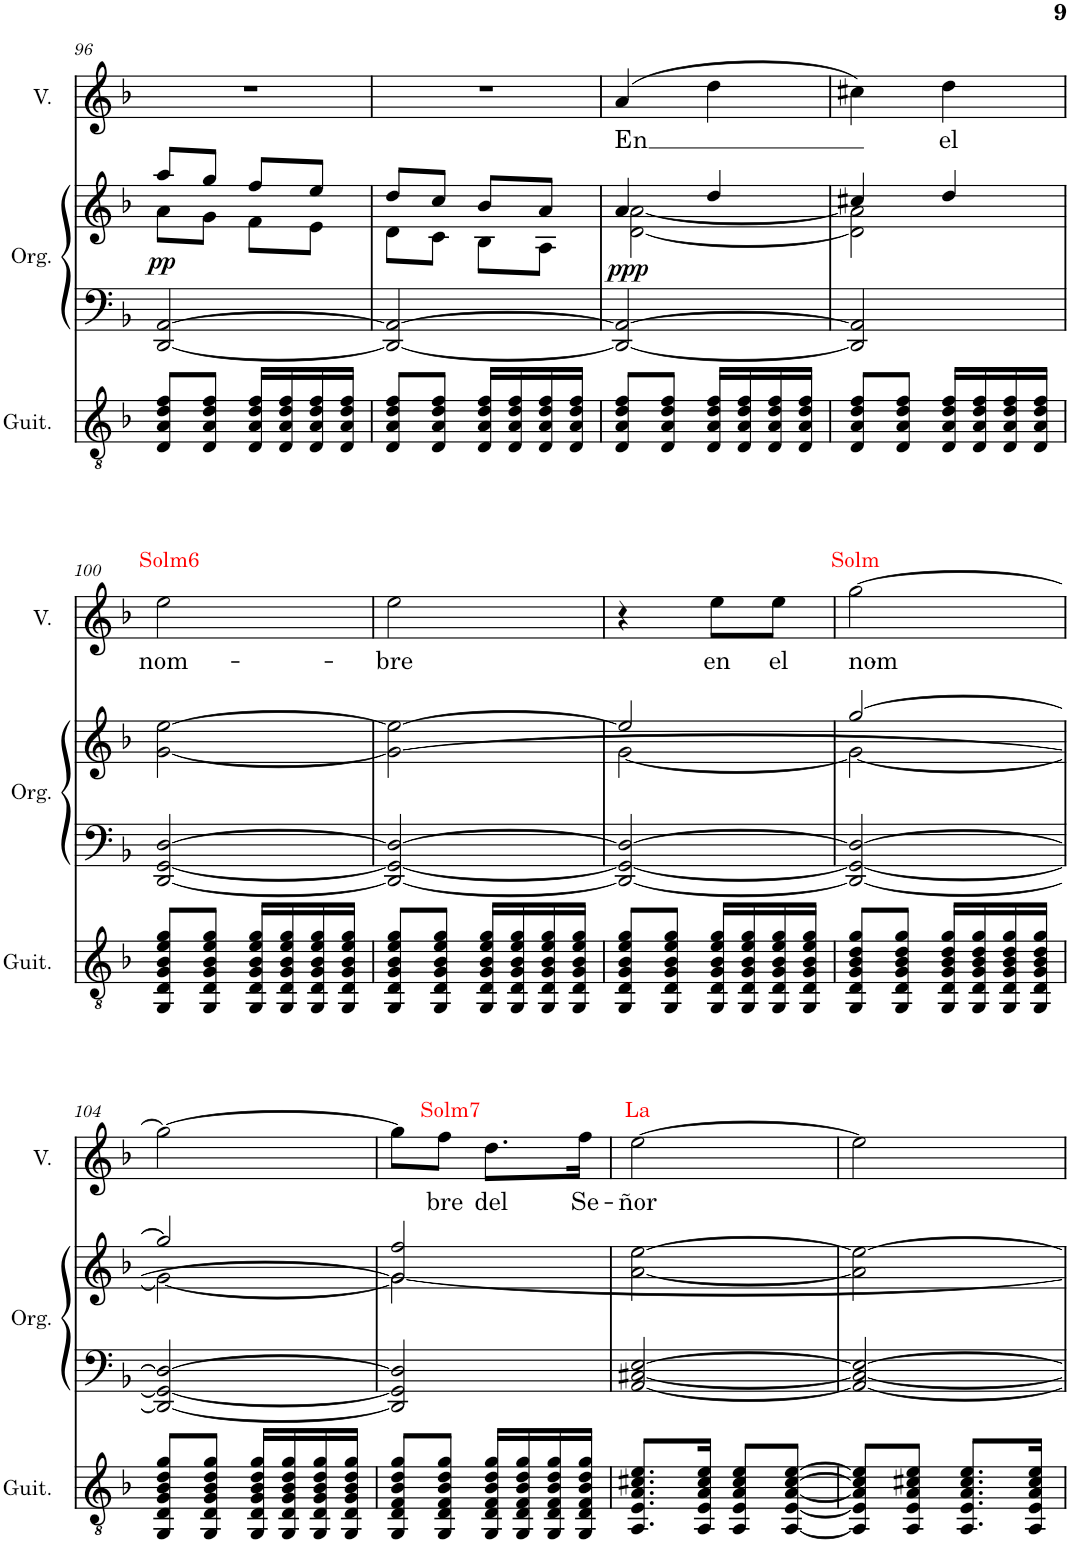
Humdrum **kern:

**kern	**kern	**kern	**dynam	**kern	**text	**text
*part3	*part2	*part2	*part2	*part1	*part1	*part1
*staff4	*staff3	*staff2	*staff2/3	*staff1	*staff1	*staff1
*I"Guitarra clásica	*I"Órgano	*	*	*I"Voz	*	*
*I'Guit.	*	*	*	*I'V.	*	*
!!LO:PB:g=z
*clefGv2	*clefF4	*clefG2	*	*clefG2	*	*
*k[b-]	*k[b-]	*k[b-]	*	*k[b-]	*	*
*M2/4	*M2/4	*M2/4	*	*M2/4	*	*
=96	=96	=96	=96	=96	=96	=96
*	*	*^	*	*	*	*
!	!	!	!	!LO:DY:b	!	!	!
8D/ 8A/ 8d/ 8f/L	[2DD/ [2AA/	8aa/L	8a\L	pp	2r	.	.
8D/ 8A/ 8d/ 8f/J	.	8gg/J	8g\J	.	.	.	.
16D/ 16A/ 16d/ 16f/LL	.	8ff/L	8f\L	.	.	.	.
16D/ 16A/ 16d/ 16f/	.	.	.	.	.	.	.
16D/ 16A/ 16d/ 16f/	.	8ee/J	8e\J	.	.	.	.
16D/ 16A/ 16d/ 16f/JJ	.	.	.	.	.	.	.
=97	=97	=97	=97	=97	=97	=97	=97
8D/ 8A/ 8d/ 8f/L	2DD/_ 2AA/_	8dd/L	8d\L	.	2r	.	.
8D/ 8A/ 8d/ 8f/J	.	8cc/J	8c\J	.	.	.	.
16D/ 16A/ 16d/ 16f/LL	.	8b-/L	8B-\L	.	.	.	.
16D/ 16A/ 16d/ 16f/	.	.	.	.	.	.	.
16D/ 16A/ 16d/ 16f/	.	8a/J	8A\J	.	.	.	.
16D/ 16A/ 16d/ 16f/JJ	.	.	.	.	.	.	.
=98	=98	=98	=98	=98	=98	=98	=98
!	!	!	!	!LO:DY:b	!	!LO:LY:b	!
8D/ 8A/ 8d/ 8f/L	2DD/_ 2AA/_	4a/	[2d\ [2a\	ppp	(4a/	-En	.
8D/ 8A/ 8d/ 8f/J	.	.	.	.	.	.	.
16D/ 16A/ 16d/ 16f/LL	.	4dd/	.	.	4dd\	.	.
16D/ 16A/ 16d/ 16f/	.	.	.	.	.	.	.
16D/ 16A/ 16d/ 16f/	.	.	.	.	.	.	.
16D/ 16A/ 16d/ 16f/JJ	.	.	.	.	.	.	.
=99	=99	=99	=99	=99	=99	=99	=99
8D/ 8A/ 8d/ 8f/L	2DD/] 2AA/]	4cc#X/	2d\] 2a\]	.	4cc#X\)	.	.
8D/ 8A/ 8d/ 8f/J	.	.	.	.	.	.	.
!	!	!	!	!	!	!LO:LY:b	!
16D/ 16A/ 16d/ 16f/LL	.	4dd/	.	.	4dd\	el	.
16D/ 16A/ 16d/ 16f/	.	.	.	.	.	.	.
16D/ 16A/ 16d/ 16f/	.	.	.	.	.	.	.
16D/ 16A/ 16d/ 16f/JJ	.	.	.	.	.	.	.
*	*	*v	*v	*	*	*	*
!!LO:LB:g=z
=100	=100	=100	=100	=100	=100	=100
!	!	!	!	!	!LO:LY:b	!LO:LY:a:color=#FF0000
8GG/ 8D/ 8G/ 8B-/ 8e/ 8g/L	[2DD/ [2GG/ [2D/	[2g\ [2ee\	.	2ee\	nom-	Solm6
8GG/ 8D/ 8G/ 8B-/ 8e/ 8g/J	.	.	.	.	.	.
16GG/ 16D/ 16G/ 16B-/ 16e/ 16g/LL	.	.	.	.	.	.
16GG/ 16D/ 16G/ 16B-/ 16e/ 16g/	.	.	.	.	.	.
16GG/ 16D/ 16G/ 16B-/ 16e/ 16g/	.	.	.	.	.	.
16GG/ 16D/ 16G/ 16B-/ 16e/ 16g/JJ	.	.	.	.	.	.
=101	=101	=101	=101	=101	=101	=101
!	!	!	!	!	!LO:LY:b	!
8GG/ 8D/ 8G/ 8B-/ 8e/ 8g/L	2DD/_ 2GG/_ 2D/_	2g\_ 2ee\_	.	2ee\	-bre	.
8GG/ 8D/ 8G/ 8B-/ 8e/ 8g/J	.	.	.	.	.	.
16GG/ 16D/ 16G/ 16B-/ 16e/ 16g/LL	.	.	.	.	.	.
16GG/ 16D/ 16G/ 16B-/ 16e/ 16g/	.	.	.	.	.	.
16GG/ 16D/ 16G/ 16B-/ 16e/ 16g/	.	.	.	.	.	.
16GG/ 16D/ 16G/ 16B-/ 16e/ 16g/JJ	.	.	.	.	.	.
=102	=102	=102	=102	=102	=102	=102
*	*	*^	*	*	*	*
8GG/ 8D/ 8G/ 8B-/ 8e/ 8g/L	2DD/_ 2GG/_ 2D/_	2ee/]	[2g\	.	4r	.	.
8GG/ 8D/ 8G/ 8B-/ 8e/ 8g/J	.	.	.	.	.	.	.
!	!	!	!	!	!	!LO:LY:b	!
16GG/ 16D/ 16G/ 16B-/ 16e/ 16g/LL	.	.	.	.	8ee\L	en	.
16GG/ 16D/ 16G/ 16B-/ 16e/ 16g/	.	.	.	.	.	.	.
!	!	!	!	!	!	!LO:LY:b	!
16GG/ 16D/ 16G/ 16B-/ 16e/ 16g/	.	.	.	.	8ee\J	el	.
16GG/ 16D/ 16G/ 16B-/ 16e/ 16g/JJ	.	.	.	.	.	.	.
=103	=103	=103	=103	=103	=103	=103	=103
!	!	!	!	!	!	!LO:LY:b	!LO:LY:a:color=#FF0000
8GG/ 8D/ 8G/ 8B-/ 8d/ 8g/L	2DD/_ 2GG/_ 2D/_	[2gg/	2g\_	.	[2gg\	nom-	Solm
8GG/ 8D/ 8G/ 8B-/ 8d/ 8g/J	.	.	.	.	.	.	.
16GG/ 16D/ 16G/ 16B-/ 16d/ 16g/LL	.	.	.	.	.	.	.
16GG/ 16D/ 16G/ 16B-/ 16d/ 16g/	.	.	.	.	.	.	.
16GG/ 16D/ 16G/ 16B-/ 16d/ 16g/	.	.	.	.	.	.	.
16GG/ 16D/ 16G/ 16B-/ 16d/ 16g/JJ	.	.	.	.	.	.	.
!!LO:LB:g=z
=104	=104	=104	=104	=104	=104	=104	=104
8GG/ 8D/ 8G/ 8B-/ 8d/ 8g/L	2DD/_ 2GG/_ 2D/_	2gg/]	2g\_	.	2gg\_	.	.
8GG/ 8D/ 8G/ 8B-/ 8d/ 8g/J	.	.	.	.	.	.	.
16GG/ 16D/ 16G/ 16B-/ 16d/ 16g/LL	.	.	.	.	.	.	.
16GG/ 16D/ 16G/ 16B-/ 16d/ 16g/	.	.	.	.	.	.	.
16GG/ 16D/ 16G/ 16B-/ 16d/ 16g/	.	.	.	.	.	.	.
16GG/ 16D/ 16G/ 16B-/ 16d/ 16g/JJ	.	.	.	.	.	.	.
=105	=105	=105	=105	=105	=105	=105	=105
8GG/ 8D/ 8F/ 8B-/ 8d/ 8g/L	2DD/] 2GG/] 2D/]	2g/] 2ff/	2g\_	.	8gg\L]	.	.
!	!	!	!	!	!	!LO:LY:b	!LO:LY:a:color=#FF0000
8GG/ 8D/ 8F/ 8B-/ 8d/ 8g/J	.	.	.	.	8ff\J	-bre	Solm7
!	!	!	!	!	!	!LO:LY:b	!
16GG/ 16D/ 16F/ 16B-/ 16d/ 16g/LL	.	.	.	.	8.dd\L	del	.
16GG/ 16D/ 16F/ 16B-/ 16d/ 16g/	.	.	.	.	.	.	.
16GG/ 16D/ 16F/ 16B-/ 16d/ 16g/	.	.	.	.	.	.	.
!	!	!	!	!	!	!LO:LY:b	!
16GG/ 16D/ 16F/ 16B-/ 16d/ 16g/JJ	.	.	.	.	16ff\Jk	Se-	.
*	*	*v	*v	*	*	*	*
=106	=106	=106	=106	=106	=106	=106
!	!	!	!	!	!LO:LY:b	!LO:LY:a:color=#FF0000
8.AA/ 8.E/ 8.A/ 8.c#X/ 8.e/L	[2AA/ [2C#X/ [2E/	[2a\ [2ee\	.	[2ee\	-ñor	La
16AA/ 16E/ 16A/ 16c#/ 16e/Jk	.	.	.	.	.	.
8AA/ 8E/ 8A/ 8c#/ 8e/L	.	.	.	.	.	.
[8AA/ [8E/ [8A/ [8c#/ [8e/J	.	.	.	.	.	.
=107	=107	=107	=107	=107	=107	=107
8AA/] 8E/] 8A/] 8c#/] 8e/]L	2AA/_ 2C#/_ 2E/_	2a\] 2ee\_	.	2ee\]	.	.
8AA/ 8E/ 8A/ 8c#X/ 8e/J	.	.	.	.	.	.
8.AA/ 8.E/ 8.A/ 8.c#/ 8.e/L	.	.	.	.	.	.
16AA/ 16E/ 16A/ 16c#/ 16e/Jk	.	.	.	.	.	.
=	=	=	=	=	=	=
*-	*-	*-	*-	*-	*-	*-
